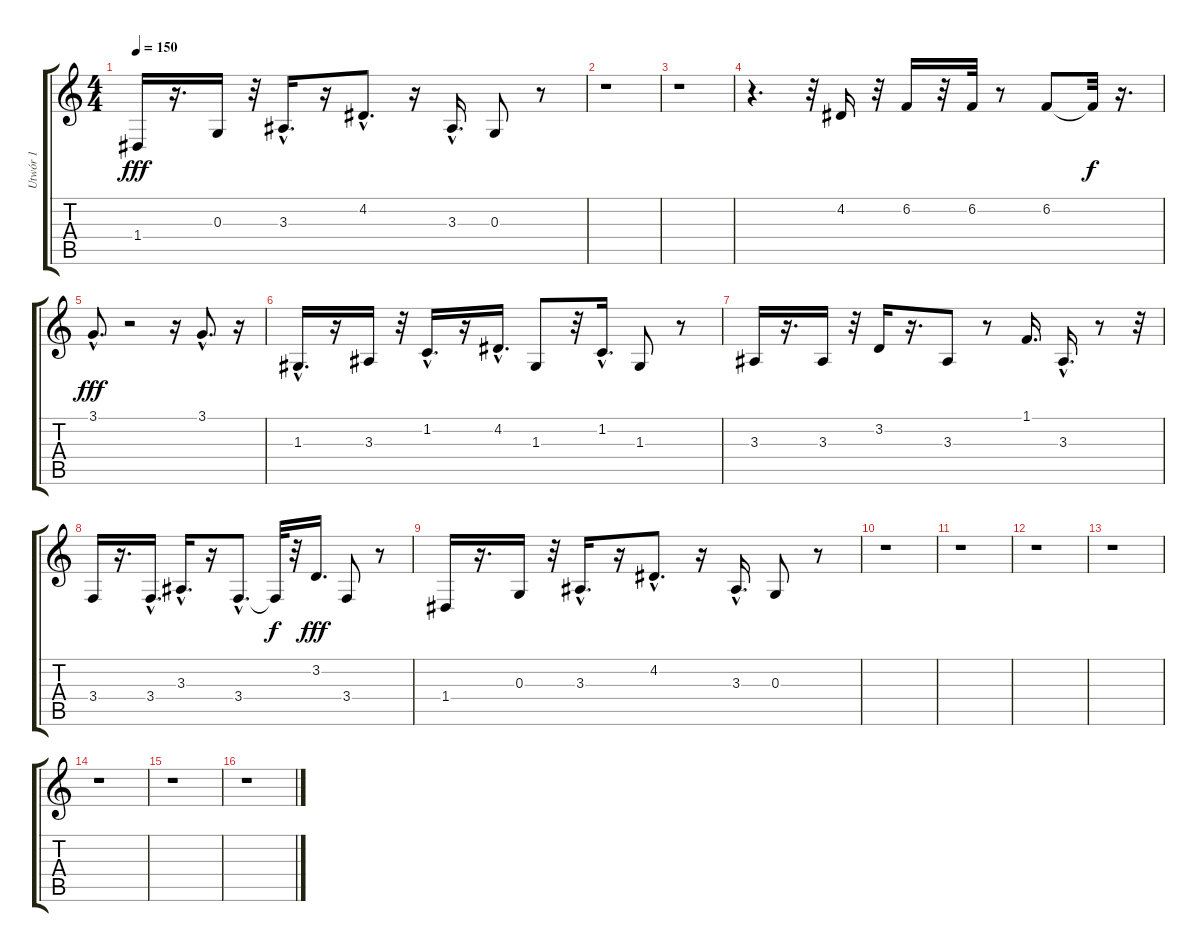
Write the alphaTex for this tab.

\track ("Utwór 1" "Utwór 1") {instrument altosax}
\staff {score tabs}
\tuning (E4 B3 G3 D3 A2 E2) {hide}
\ts (4 4)
\tempo 150
\clef g2
\ks c
1.4.16{dy fff} r.16{d} 0.3.16 r.32 3.3{hac}.16{d} r.16 4.2{hac}.8{d} r.16 3.3{hac}.16{d} 0.3.8 r.8 |
r.1 |
r.1 |
r.4{d} r.32 4.2.16 r.32 6.2.16 r.32 6.2.32 r.8 6.2.8 6.2{t}.32{dy f} r.16{d} |
3.1{hac}.8{d dy fff} r.2 r.16 3.1{hac}.8{d} r.16 |
1.3{hac}.16{d} r.16 3.3.16 r.32 1.2{hac}.16{d} r.16 4.2{hac}.16{d} 1.3.8 r.32 1.2{hac}.16{d} 1.3.8 r.8 |
3.3.16 r.16{d} 3.3.16 r.32 3.2.16 r.16{d} 3.3.8 r.8 1.1.16{d} 3.3{hac}.16{d} r.8 r.32 |
3.4.16 r.16{d} 3.4{hac}.16{d} 3.3{hac}.16{d} r.16 3.4{hac}.8{d} 3.4{t}.32{dy f} r.32 3.2.16{d dy fff} 3.4.8 r.8 |
1.4.16 r.16{d} 0.3.16 r.32 3.3{hac}.16{d} r.16 4.2{hac}.8{d} r.16 3.3{hac}.16{d} 0.3.8 r.8 |
r.1 |
r.1 |
r.1 |
r.1 |
r.1 |
r.1 |
r.1
